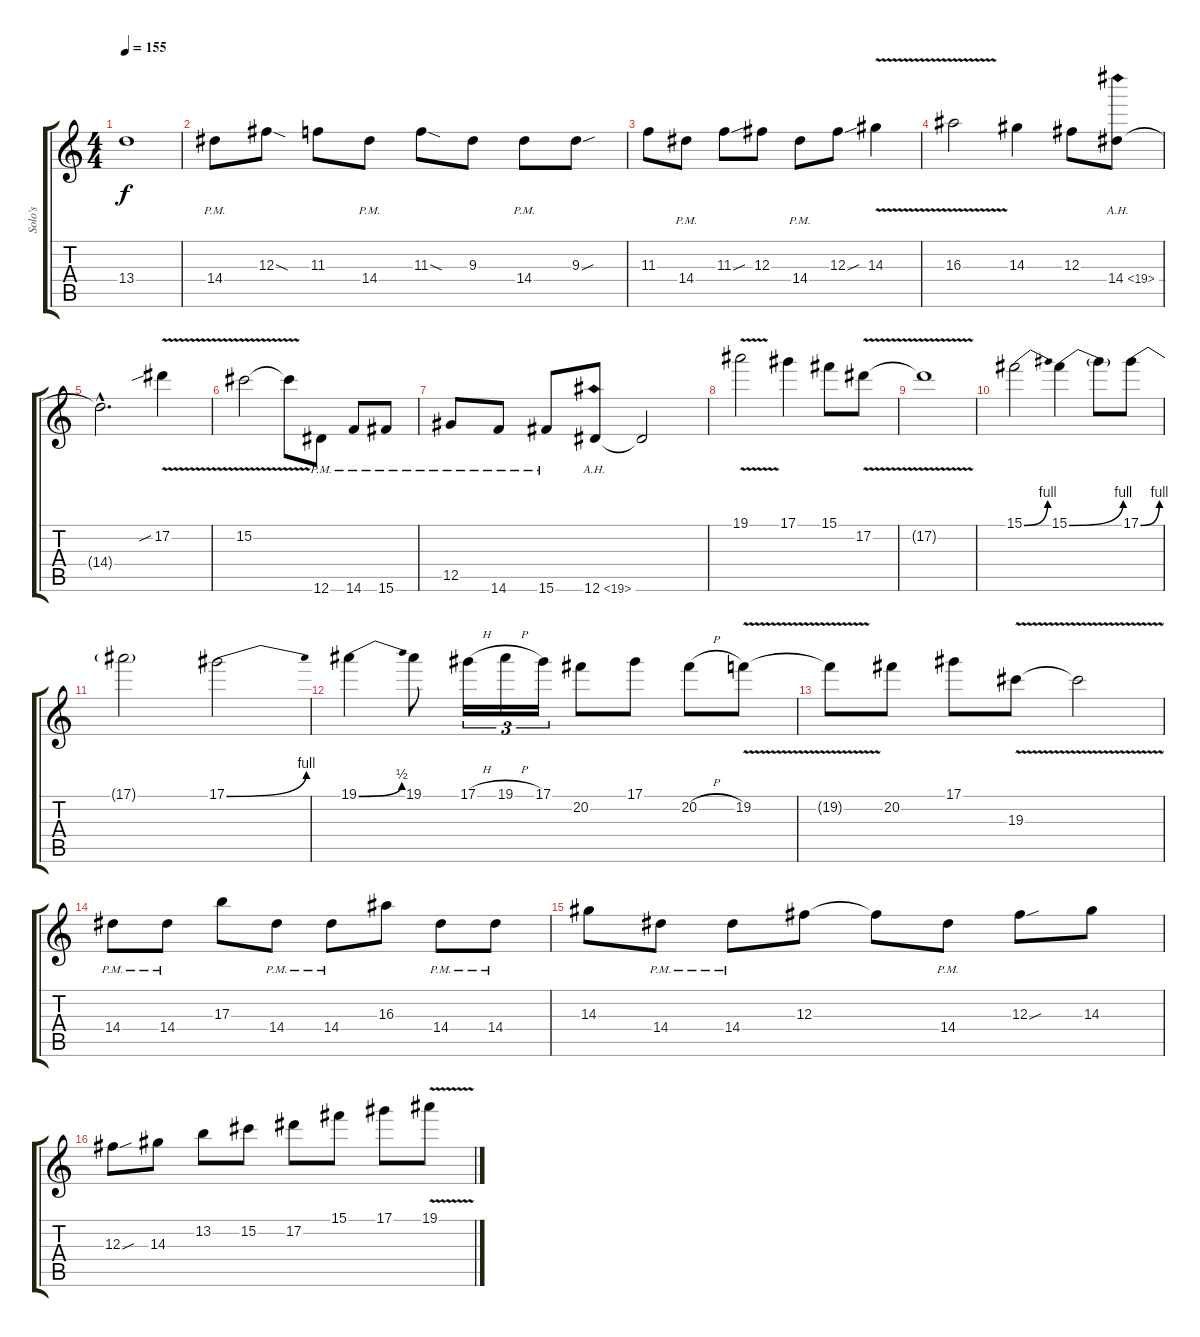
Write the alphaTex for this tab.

\track ("Solo's" "Solo's") {instrument distortionguitar}
\staff {score tabs}
\tuning (Eb4 Bb3 Gb3 Db3 Ab2 Eb2) {hide}
\ts (4 4)
\tempo 155
\clef g2
\ks c
13.4{t}.1{dy f} |
14.4{pm}.8 12.3{sod}.8 11.3.8 14.4{pm}.8 11.3{sod}.8 9.3.8 14.4{pm}.8 9.3{sou}.8 |
11.3.8 14.4{pm}.8 11.3{sou}.8 12.3.8 14.4{pm}.8 12.3{sou}.8 14.3{v}.4 |
16.3{v}.2 14.3.4 12.3.8 14.4{ah 5}.8 |
14.4{hac t}.2{d} 17.2{v sib}.4 |
15.2{v}.2 15.2{t}.8 12.6{pm}.8 14.6{pm}.8 15.6{pm}.8 |
12.5{pm}.8 14.6{pm}.8 15.6{pm}.8 12.6{ah 7}.8 12.6{t}.2 |
19.1{v}.2 17.1.4 15.1.8 17.2{v}.8 |
17.2{t}.1 |
15.1{be (bend 0 0 60 4)}.2 15.1{be (bend 0 0 60 4)}.4 15.1{t}.8 17.1{be (bend 0 0 60 4)}.8 |
17.1{t}.2 17.1{be (bend 0 0 60 4)}.2 |
19.1{be (bend 0 0 60 2)}.4 19.1.8 17.1{h}.16{tu (3 2)} 19.1{h}.16{tu (3 2)} 17.1.16{tu (3 2)} 20.2.8 17.1.8 20.2{h}.8 19.2{v}.8 |
19.2{t}.8 20.2.8 17.1.8 19.3{v}.8 19.3{t}.2 |
14.4{pm}.8 14.4{pm}.8 17.3.8 14.4{pm}.8 14.4{pm}.8 16.3.8 14.4{pm}.8 14.4{pm}.8 |
14.3.8 14.4{pm}.8 14.4{pm}.8 12.3.8 12.3{t}.8 14.4{pm}.8 12.3{sou}.8 14.3.8 |
12.3{sou}.8 14.3.8 13.2.8 15.2.8 17.2.8 15.1.8 17.1.8 19.1{v}.8
